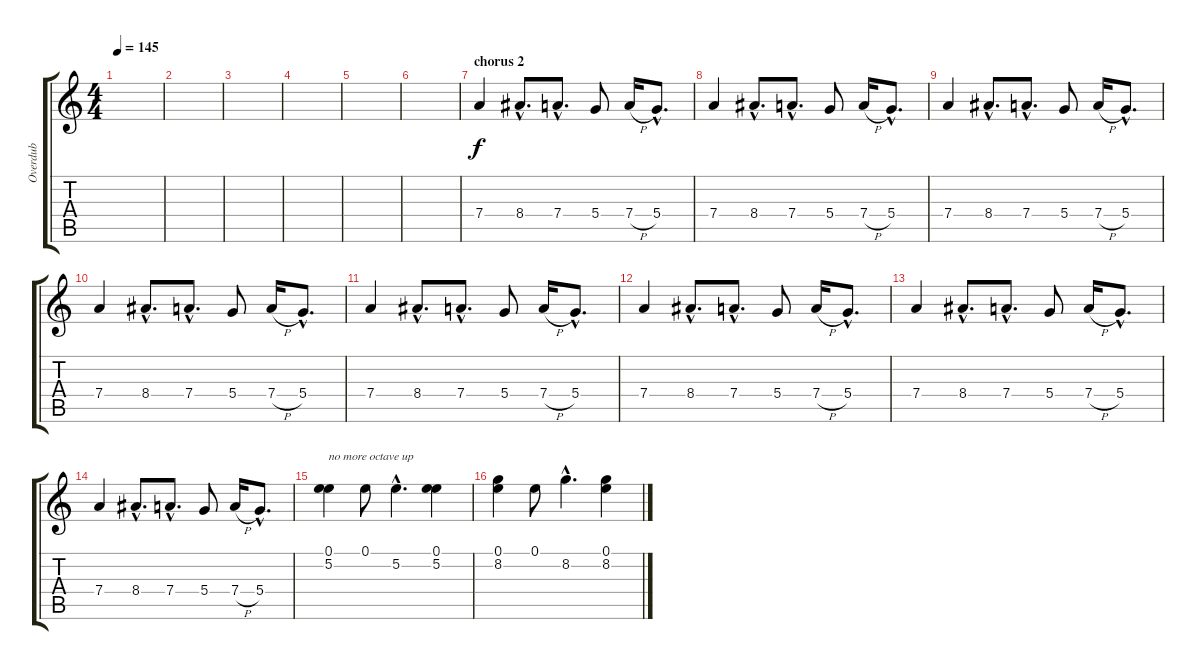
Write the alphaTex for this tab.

\track ("Overdub" "Overdub") {instrument distortionguitar}
\staff {score tabs}
\tuning (E4 B3 G3 D3 A2 D2) {hide}
\ts (4 4)
\tempo 145
\clef g2
\ks c
|
|
|
|
|
|
\section ("" "chorus 2")
7.4.4 8.4{hac}.8{d} 7.4{hac}.8{d} 5.4.8 7.4{h}.16 5.4{hac}.8{d} |
7.4.4 8.4{hac}.8{d} 7.4{hac}.8{d} 5.4.8 7.4{h}.16 5.4{hac}.8{d} |
7.4.4 8.4{hac}.8{d} 7.4{hac}.8{d} 5.4.8 7.4{h}.16 5.4{hac}.8{d} |
7.4.4 8.4{hac}.8{d} 7.4{hac}.8{d} 5.4.8 7.4{h}.16 5.4{hac}.8{d} |
7.4.4 8.4{hac}.8{d} 7.4{hac}.8{d} 5.4.8 7.4{h}.16 5.4{hac}.8{d} |
7.4.4 8.4{hac}.8{d} 7.4{hac}.8{d} 5.4.8 7.4{h}.16 5.4{hac}.8{d} |
7.4.4 8.4{hac}.8{d} 7.4{hac}.8{d} 5.4.8 7.4{h}.16 5.4{hac}.8{d} |
7.4.4 8.4{hac}.8{d} 7.4{hac}.8{d} 5.4.8 7.4{h}.16 5.4{hac}.8{d} |
(0.1 5.2).4{txt "no more octave up"} 0.1.8 5.2{hac}.4{d} (0.1 5.2).4 |
(0.1 8.2).4 0.1.8 8.2{hac}.4{d} (0.1 8.2).4
